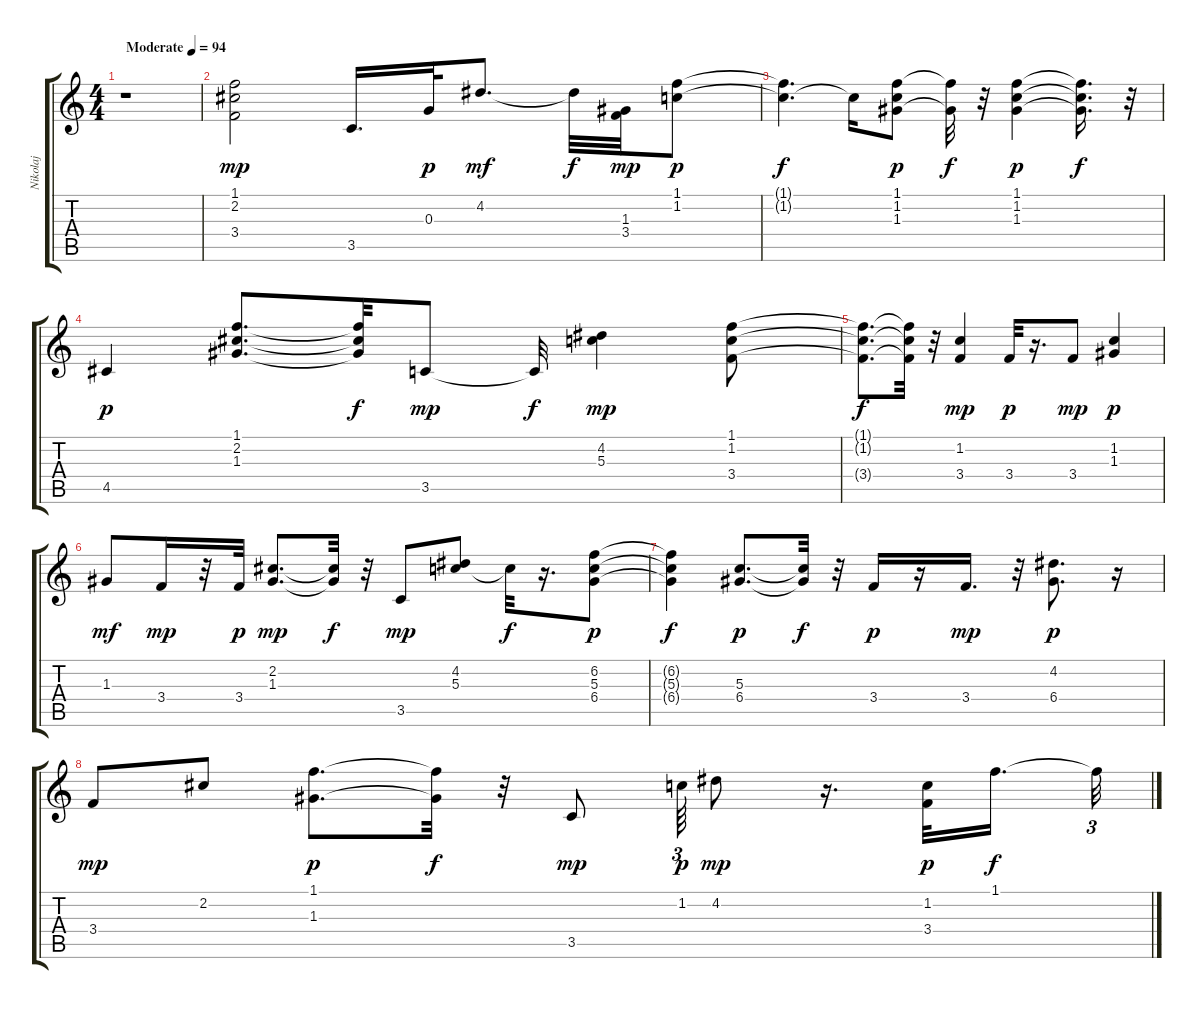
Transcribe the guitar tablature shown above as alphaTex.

\track ("Nikolaj" "Nikolaj") {instrument acousticguitarsteel}
\staff {score tabs}
\tuning (E4 B3 G3 D3 A2 E2) {hide}
\ts (4 4)
\tempo (94 "Moderate")
\clef g2
\ks c
r.1{dy mp instrument acousticguitarsteel} |
(1.1 2.2 3.4).2 3.5.16{d} 0.3.32{dy p} 4.2.8{d dy mf} 4.2{t}.32{dy f} (1.3 3.4).32{dy mp} (1.1 1.2).8{dy p} |
(1.1{t} 1.2{t}).4{d dy f} 1.2{t}.16 (1.1 1.2 1.3).8{dy p} (1.1{t} 1.3{t}).32{dy f} r.32 (1.1 1.2 1.3).4{dy p} (1.1{t} 1.2{t} 1.3{t}).16{d dy f} r.32 |
4.5.4{dy p} (1.1 2.2 1.3).8{d} (1.1{t} 2.2{t} 1.3{t}).32{dy f} 3.5.8{dy mp} 3.5{t}.32{dy f} (4.2 5.3).4{dy mp} (1.1 1.2 3.4).8 |
(1.1{t} 1.2{t} 3.4{t}).8{d dy f} (1.1{t} 1.2{t} 3.4{t}).32 r.32 (1.2 3.4).4{dy mp} 3.4.32{dy p} r.16{d} 3.4.8{dy mp} (1.2 1.3).4{dy p} |
1.3.8{dy mf} 3.4.16{dy mp} r.32 3.4.32{dy p} (2.2 1.3).8{d dy mp} (2.2{t} 1.3{t}).32{dy f} r.32 3.5.8{dy mp} (4.2 5.3).8 5.3{t}.32{dy f} r.16{d} (6.2 5.3 6.4).8{dy p} |
(6.2{t} 5.3{t} 6.4{t}).4{dy f} (5.3 6.4).8{d dy p} (5.3{t} 6.4{t}).32{dy f} r.32 3.4.16{dy p} r.16 3.4.16{d dy mp} r.32 (4.2 6.4).8{d dy p} r.16 |
3.4.8{dy mp} 2.2.8 (1.1 1.3).8{d dy p} (1.1{t} 1.3{t}).32{dy f} r.32 3.5.8{dy mp} 1.2.64{tu (3 2) dy p} 4.2.8{dy mp} r.16{d} (1.2 3.4).32{dy p} 1.1.16{d dy f beam splitsecondary} 1.1{t}.32{tu (3 2)}
